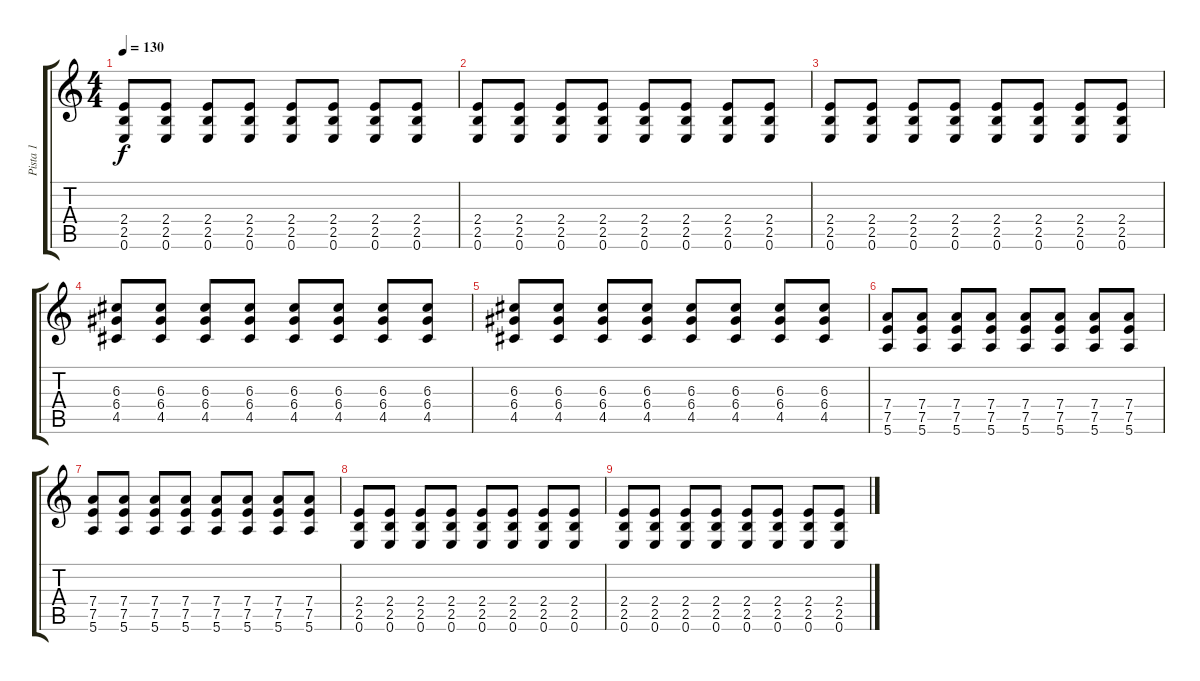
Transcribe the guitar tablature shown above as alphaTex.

\track ("Pista 1" "Pista 1") {instrument acousticguitarsteel}
\staff {score tabs}
\tuning (E4 B3 G3 D3 A2 E2) {hide}
\ts (4 4)
\tempo 130
\clef g2
\ks c
(2.4 2.5 0.6).8{dy f} (2.4 2.5 0.6).8 (2.4 2.5 0.6).8 (2.4 2.5 0.6).8 (2.4 2.5 0.6).8 (2.4 2.5 0.6).8 (2.4 2.5 0.6).8 (2.4 2.5 0.6).8 |
(2.4 2.5 0.6).8 (2.4 2.5 0.6).8 (2.4 2.5 0.6).8 (2.4 2.5 0.6).8 (2.4 2.5 0.6).8 (2.4 2.5 0.6).8 (2.4 2.5 0.6).8 (2.4 2.5 0.6).8 |
(2.4 2.5 0.6).8 (2.4 2.5 0.6).8 (2.4 2.5 0.6).8 (2.4 2.5 0.6).8 (2.4 2.5 0.6).8 (2.4 2.5 0.6).8 (2.4 2.5 0.6).8 (2.4 2.5 0.6).8 |
(6.3 6.4 4.5).8 (6.3 6.4 4.5).8 (6.3 6.4 4.5).8 (6.3 6.4 4.5).8 (6.3 6.4 4.5).8 (6.3 6.4 4.5).8 (6.3 6.4 4.5).8 (6.3 6.4 4.5).8 |
(6.3 6.4 4.5).8 (6.3 6.4 4.5).8 (6.3 6.4 4.5).8 (6.3 6.4 4.5).8 (6.3 6.4 4.5).8 (6.3 6.4 4.5).8 (6.3 6.4 4.5).8 (6.3 6.4 4.5).8 |
(7.4 7.5 5.6).8 (7.4 7.5 5.6).8 (7.4 7.5 5.6).8 (7.4 7.5 5.6).8 (7.4 7.5 5.6).8 (7.4 7.5 5.6).8 (7.4 7.5 5.6).8 (7.4 7.5 5.6).8 |
(7.4 7.5 5.6).8 (7.4 7.5 5.6).8 (7.4 7.5 5.6).8 (7.4 7.5 5.6).8 (7.4 7.5 5.6).8 (7.4 7.5 5.6).8 (7.4 7.5 5.6).8 (7.4 7.5 5.6).8 |
(2.4 2.5 0.6).8 (2.4 2.5 0.6).8 (2.4 2.5 0.6).8 (2.4 2.5 0.6).8 (2.4 2.5 0.6).8 (2.4 2.5 0.6).8 (2.4 2.5 0.6).8 (2.4 2.5 0.6).8 |
(2.4 2.5 0.6).8 (2.4 2.5 0.6).8 (2.4 2.5 0.6).8 (2.4 2.5 0.6).8 (2.4 2.5 0.6).8 (2.4 2.5 0.6).8 (2.4 2.5 0.6).8 (2.4 2.5 0.6).8
